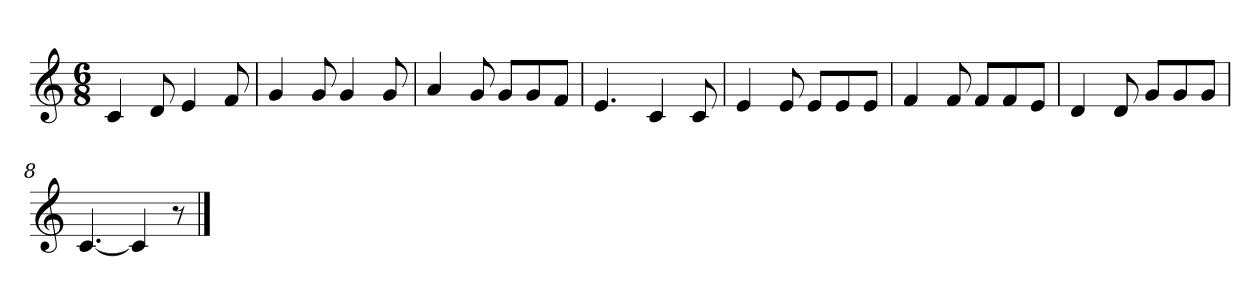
**kern
*part1
*staff1
*k[]
*M6/8
*MM120
=1
4c
8d
4e
8f
=2
4g
8g
4g
8g
=3
4a
8g
8gL
8g
8fJ
=4
4.e
4c
8c
=5
4e
8e
8eL
8e
8eJ
=6
4f
8f
8fL
8f
8eJ
=7
4d
8d
8gL
8g
8gJ
=8
[4.c
4c]
8r
==
*-
